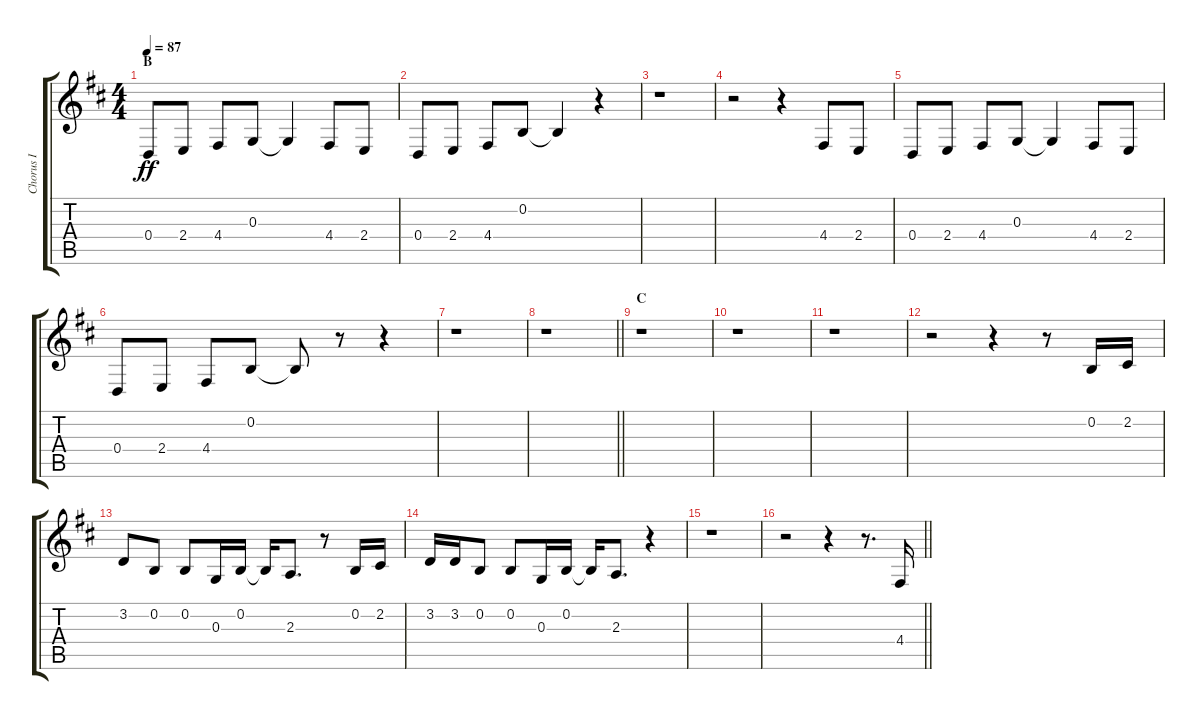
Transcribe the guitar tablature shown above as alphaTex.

\track ("Chorus I" "Chorus I") {instrument voiceoohs}
\staff {score tabs}
\tuning (E4 B3 G3 D3 A2 E2) {hide}
\ts (4 4)
\section ("" "B")
\tempo 87
\clef g2
\ks d
0.4.8{dy ff} 2.4.8 4.4.8 0.3.8 0.3{t}.4 4.4.8 2.4.8 |
0.4.8 2.4.8 4.4.8 0.2.8 0.2{t}.4 r.4 |
r.1 |
r.2 r.4 4.4.8 2.4.8 |
0.4.8 2.4.8 4.4.8 0.3.8 0.3{t}.4 4.4.8 2.4.8 |
0.4.8 2.4.8 4.4.8 0.2.8 0.2{t}.8 r.8 r.4 |
r.1 |
\barLineRight lightlight
r.1 |
\section ("" "C")
r.1 |
r.1 |
r.1 |
r.2 r.4 r.8 0.2.16 2.2.16 |
3.2.8 0.2.8 0.2.8 0.3.16 0.2.16 0.2{t}.16 2.3.8{d} r.8 0.2.16 2.2.16 |
3.2.16 3.2.16 0.2.8 0.2.8 0.3.16 0.2.16 0.2{t}.16 2.3.8{d} r.4 |
r.1 |
\barLineRight lightlight
r.2 r.4 r.8{d} 4.4.16
